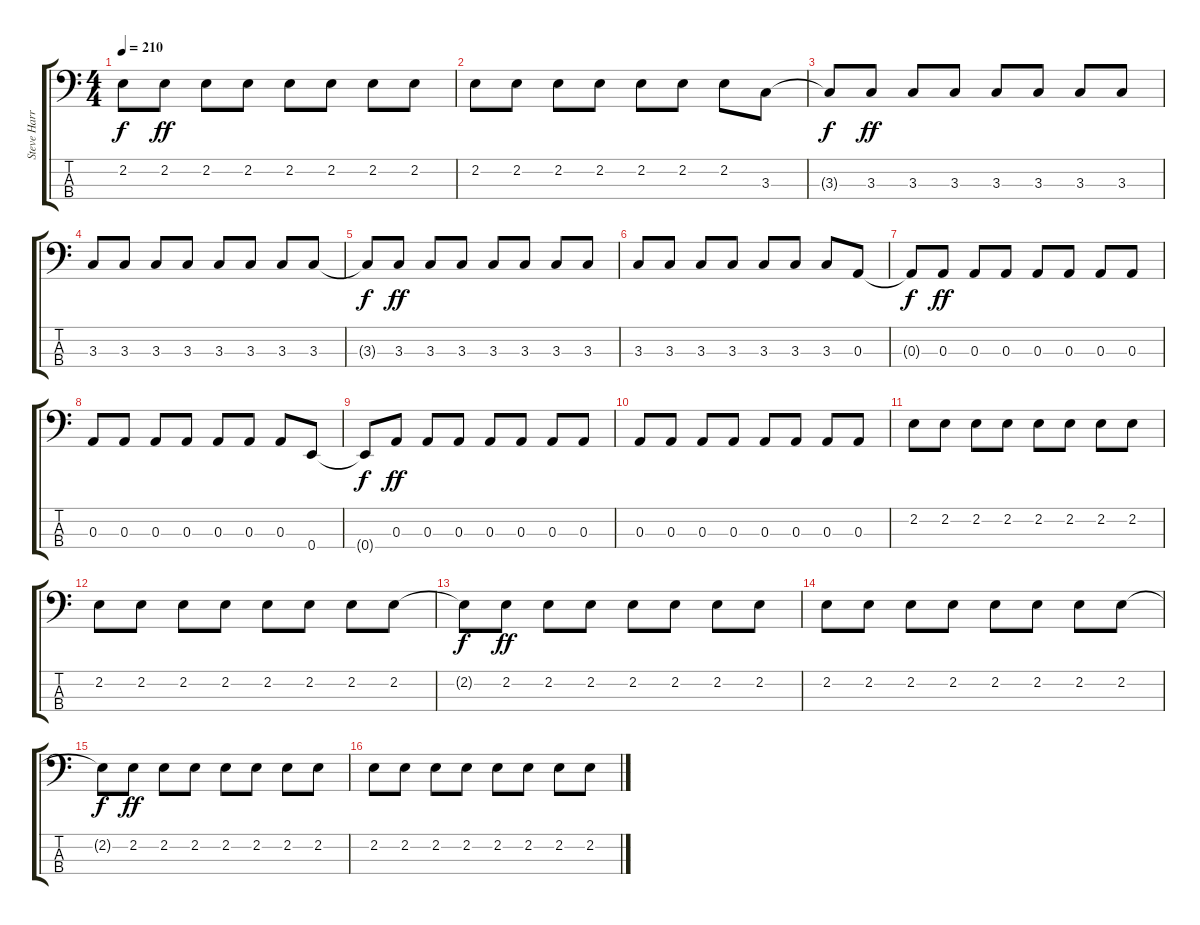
\track ("Steve Harris" "Steve Harr") {instrument electricbassfinger}
\staff {score tabs}
\tuning (G2 D2 A1 E1) {hide}
\ts (4 4)
\tempo 210
\clef f4
\ks c
2.2{t}.8{dy f} 2.2.8{dy ff} 2.2.8 2.2.8 2.2.8 2.2.8 2.2.8 2.2.8 |
2.2.8 2.2.8 2.2.8 2.2.8 2.2.8 2.2.8 2.2.8 3.3.8 |
3.3{t}.8{dy f} 3.3.8{dy ff} 3.3.8 3.3.8 3.3.8 3.3.8 3.3.8 3.3.8 |
3.3.8 3.3.8 3.3.8 3.3.8 3.3.8 3.3.8 3.3.8 3.3.8 |
3.3{t}.8{dy f} 3.3.8{dy ff} 3.3.8 3.3.8 3.3.8 3.3.8 3.3.8 3.3.8 |
3.3.8 3.3.8 3.3.8 3.3.8 3.3.8 3.3.8 3.3.8 0.3.8 |
0.3{t}.8{dy f} 0.3.8{dy ff} 0.3.8 0.3.8 0.3.8 0.3.8 0.3.8 0.3.8 |
0.3.8 0.3.8 0.3.8 0.3.8 0.3.8 0.3.8 0.3.8 0.4.8 |
0.4{t}.8{dy f} 0.3.8{dy ff} 0.3.8 0.3.8 0.3.8 0.3.8 0.3.8 0.3.8 |
0.3.8 0.3.8 0.3.8 0.3.8 0.3.8 0.3.8 0.3.8 0.3.8 |
2.2.8 2.2.8 2.2.8 2.2.8 2.2.8 2.2.8 2.2.8 2.2.8 |
2.2.8 2.2.8 2.2.8 2.2.8 2.2.8 2.2.8 2.2.8 2.2.8 |
2.2{t}.8{dy f} 2.2.8{dy ff} 2.2.8 2.2.8 2.2.8 2.2.8 2.2.8 2.2.8 |
2.2.8 2.2.8 2.2.8 2.2.8 2.2.8 2.2.8 2.2.8 2.2.8 |
2.2{t}.8{dy f} 2.2.8{dy ff} 2.2.8 2.2.8 2.2.8 2.2.8 2.2.8 2.2.8 |
2.2.8 2.2.8 2.2.8 2.2.8 2.2.8 2.2.8 2.2.8 2.2.8
